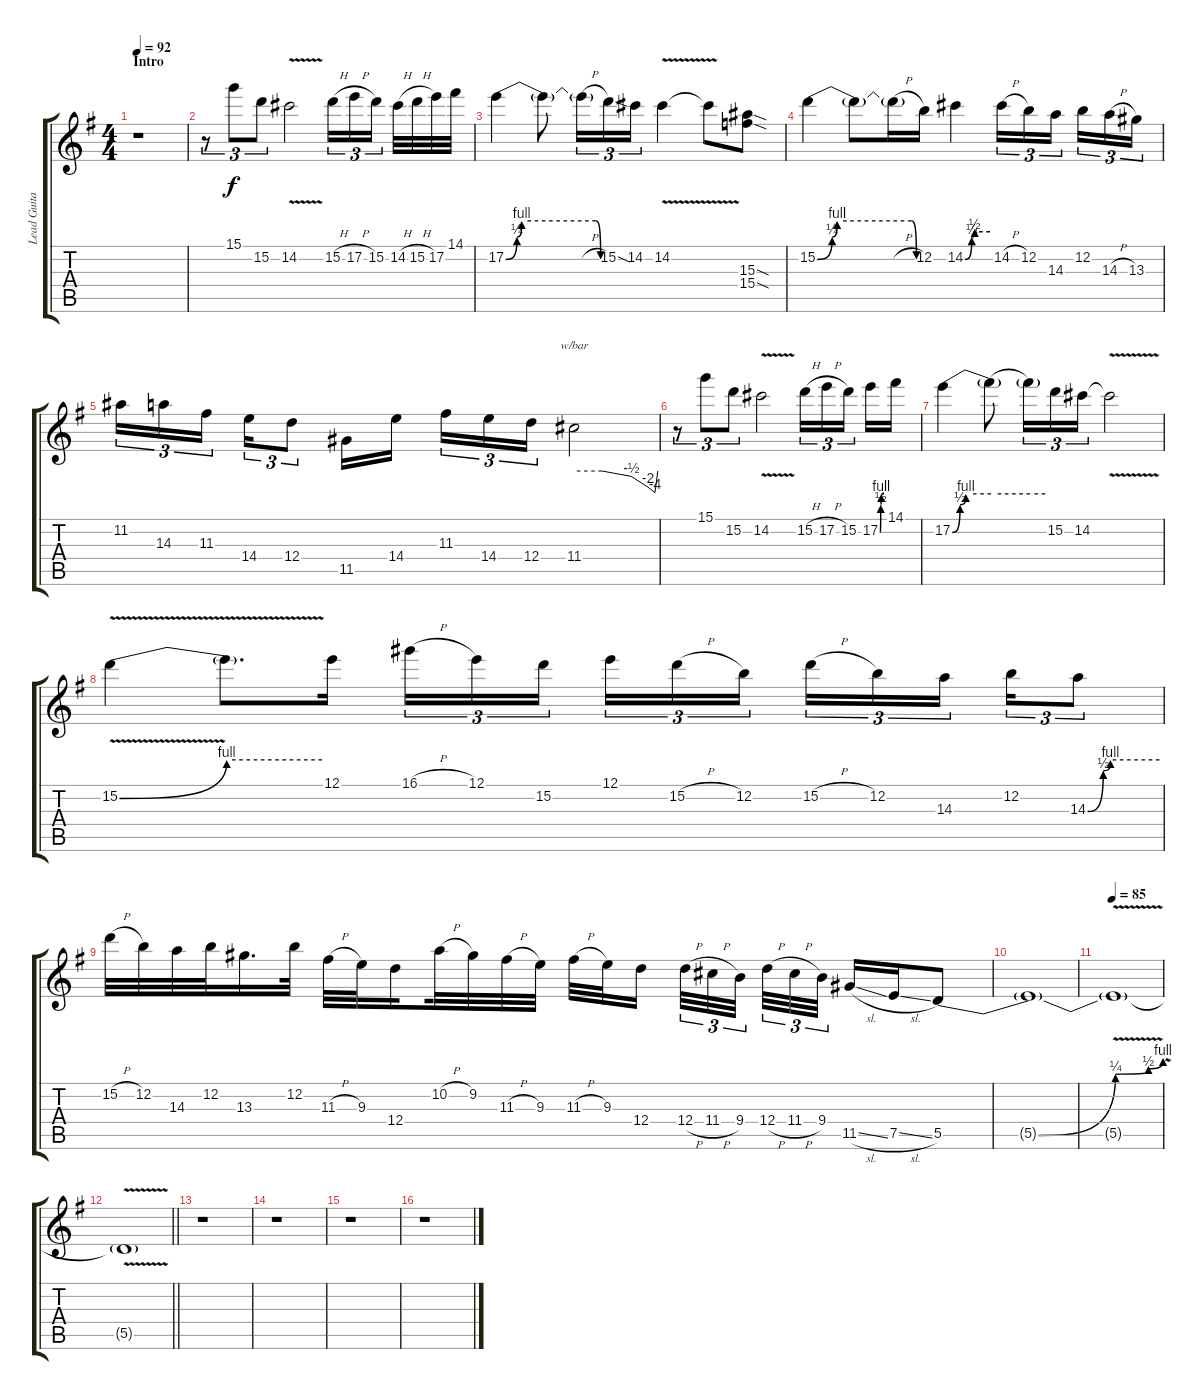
\track ("Lead Guitar" "Lead Guita") {instrument distortionguitar}
\staff {score tabs}
\tuning (E4 B3 G3 D3 A2 E2) {hide}
\ts (4 4)
\section ("" "Intro")
\tempo 92
\clef g2
\ks g
r.1{dy f instrument distortionguitar} |
r.8{tu (3 2) volume 8} 15.1.8{tu (3 2)} 15.2.8{tu (3 2)} 14.2{v}.2 15.2{h}.16{tu (3 2)} 17.2{h}.16{tu (3 2)} 15.2.16{tu (3 2) beam splitsecondary} 14.2{h}.32 15.2{h}.32 17.2.32 14.1.32 |
17.2{be (custom 0 0 7 1 10 4 57 4 60 0)}.4 17.2{t}.8 17.2{h t}.16{tu (3 2)} 15.2{sod}.16{tu (3 2)} 14.2.16{tu (3 2)} 14.2{v}.4 14.2{t}.8 (15.3{sod} 15.4{sod}).8 |
15.2{be (custom 0 0 9 1 12 4 57 4 60 0)}.4 15.2{t}.8 15.2{h t}.16 12.2.16 14.2{be (custom 0 0 16 1 23 2 60 2)}.4 14.2{h}.16{tu (3 2)} 12.2.16{tu (3 2)} 14.3.16{tu (3 2) beam splitsecondary} 12.2.16{tu (3 2)} 14.3{h}.16{tu (3 2)} 13.3.16{tu (3 2)} |
11.2.16{tu (3 2)} 14.3.16{tu (3 2)} 11.3.16{tu (3 2) beam splitsecondary} 14.4.16{tu (3 2)} 12.4.8{tu (3 2)} 11.5.16 14.4.16{beam splitsecondary} 11.3.16{tu (3 2)} 14.4.16{tu (3 2)} 12.4.16{tu (3 2)} 11.4.2{tbe (custom default 0 0 20 0 41 -2 53 -8 58 -16 60 0)} |
r.8{tu (3 2)} 15.1.8{tu (3 2)} 15.2.8{tu (3 2)} 14.2{v}.2 15.2{h}.16{tu (3 2)} 17.2{h}.16{tu (3 2)} 15.2.16{tu (3 2) beam splitsecondary} 17.2{be (custom 0 0 10 2 18 4 60 4)}.16 14.1.16 |
17.2{be (custom 0 0 12 2 21 4 60 4)}.4 17.2{be (hold 0 4 60 4) t}.8 17.2{be (hold 0 4 60 4) t}.16{tu (3 2)} 15.2.16{tu (3 2)} 14.2.16{tu (3 2)} 14.2{v t}.2 |
15.2{be (bend 0 0 60 4) v}.4 15.2{be (hold 0 4 60 4) v t}.8{d} 12.1.16 16.1{h}.16{tu (3 2)} 12.1.16{tu (3 2)} 15.2.16{tu (3 2) beam splitsecondary} 12.1.16{tu (3 2)} 15.2{h}.16{tu (3 2)} 12.2.16{tu (3 2)} 15.2{h}.16{tu (3 2)} 12.2.16{tu (3 2)} 14.3.16{tu (3 2) beam splitsecondary} 12.2.16{tu (3 2)} 14.3{be (custom 0 0 13 2 19 4 60 4)}.8{tu (3 2)} |
15.2{h}.32 12.2.32 14.3.32 12.2.32{beam splitsecondary} 13.3.16{d} 12.2.32 11.3{h}.32 9.3.32 12.4.16{beam splitsecondary} 10.2{h}.32 9.2.32 11.3{h}.32 9.3.32 11.3{h}.32 9.3.32 12.4.16{beam splitsecondary} 12.4{h}.32{tu (3 2)} 11.4{h}.32{tu (3 2)} 9.4.32{tu (3 2) beam splitsecondary} 12.4{h}.32{tu (3 2)} 11.4{h}.32{tu (3 2)} 9.4.32{tu (3 2)} 11.5{sl}.16 7.5{sl}.16 5.5{be (custom 0 0 26 0 47 1 56 2 60 4)}.8 |
5.5{t}.1 |
\tempo 85
5.5{v t}.1 |
\barLineRight lightlight
5.5{t}.1 |
r.1 |
r.1 |
r.1 |
r.1
